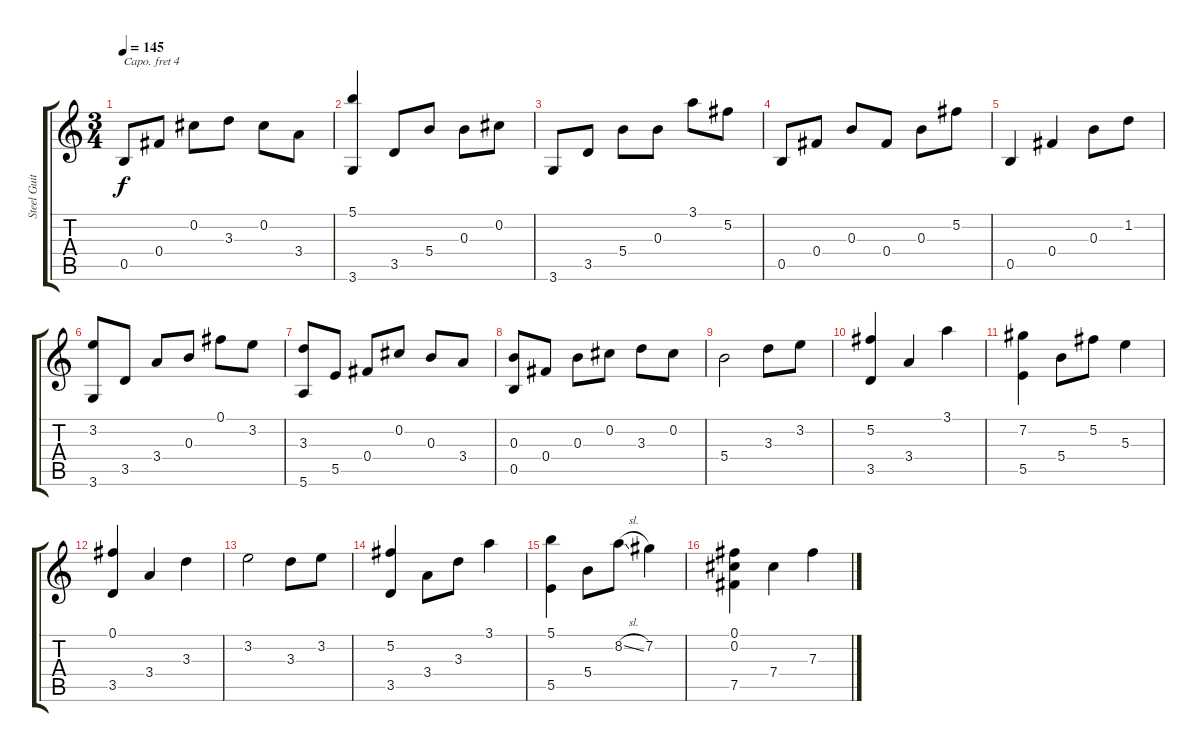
\track ("Steel Guitar" "Steel Guit") {instrument acousticguitarsteel}
\staff {score tabs}
\capo 4
\tuning (D4 A3 G3 D3 G2 C2) {hide}
\ts (3 4)
\tempo 145
\clef g2
\ks c
0.5.8{dy f} 0.4.8 0.2.8 3.3.8 0.2.8 3.4.8 |
(5.1 3.6).4 3.5.8 5.4.8 0.3.8 0.2.8 |
3.6.8 3.5.8 5.4.8 0.3.8 3.1.8 5.2.8 |
0.5.8 0.4.8 0.3.8 0.4.8 0.3.8 5.2.8 |
0.5.4 0.4.4 0.3.8 1.2.8 |
(3.2 3.6).8 3.5.8 3.4.8 0.3.8 0.1.8 3.2.8 |
(3.3 5.6).8 5.5.8 0.4.8 0.2.8 0.3.8 3.4.8 |
(0.3 0.5).8 0.4.8 0.3.8 0.2.8 3.3.8 0.2.8 |
5.4.2 3.3.8 3.2.8 |
(5.2 3.5).4 3.4.4 3.1.4 |
(7.2 5.5).4 5.4.8 5.2.8 5.3.4 |
(0.1 3.5).4 3.4.4 3.3.4 |
3.2.2 3.3.8 3.2.8 |
(5.2 3.5).4 3.4.8 3.3.8 3.1.4 |
(5.1 5.5).4 5.4.8 8.2{sl}.8 7.2.4 |
(0.1 0.2 7.5).4 7.4.4 7.3.4
